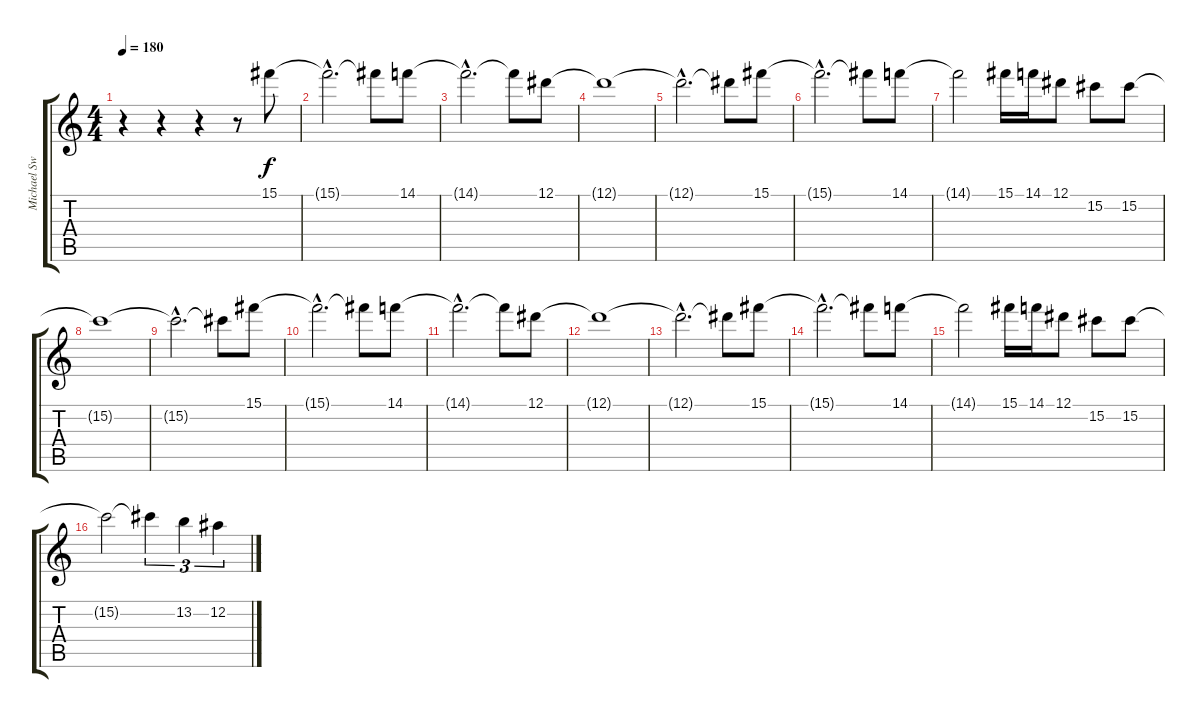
\track ("Michael Sweet solos" "Michael Sw") {instrument distortionguitar}
\staff {score tabs}
\tuning (Eb4 Bb3 Gb3 Db3 Ab2 Eb2) {hide}
\ts (4 4)
\tempo 180
\clef g2
\ks c
r.4{dy f} r.4 r.4 r.8 15.1.8 |
15.1{hac t}.2{d} 15.1{t}.8 14.1.8 |
14.1{hac t}.2{d} 14.1{t}.8 12.1.8 |
12.1{t}.1 |
12.1{hac t}.2{d} 12.1{t}.8 15.1.8 |
15.1{hac t}.2{d} 15.1{t}.8 14.1.8 |
14.1{t}.2 15.1.16 14.1.16 12.1.8 15.2.8 15.2.8 |
15.2{t}.1 |
15.2{hac t}.2{d} 15.2{t}.8 15.1.8 |
15.1{hac t}.2{d} 15.1{t}.8 14.1.8 |
14.1{hac t}.2{d} 14.1{t}.8 12.1.8 |
12.1{t}.1 |
12.1{hac t}.2{d} 12.1{t}.8 15.1.8 |
15.1{hac t}.2{d} 15.1{t}.8 14.1.8 |
14.1{t}.2 15.1.16 14.1.16 12.1.8 15.2.8 15.2.8 |
15.2{t}.2 15.2{t}.4{tu (3 2)} 13.2.4{tu (3 2)} 12.2.4{tu (3 2)}
